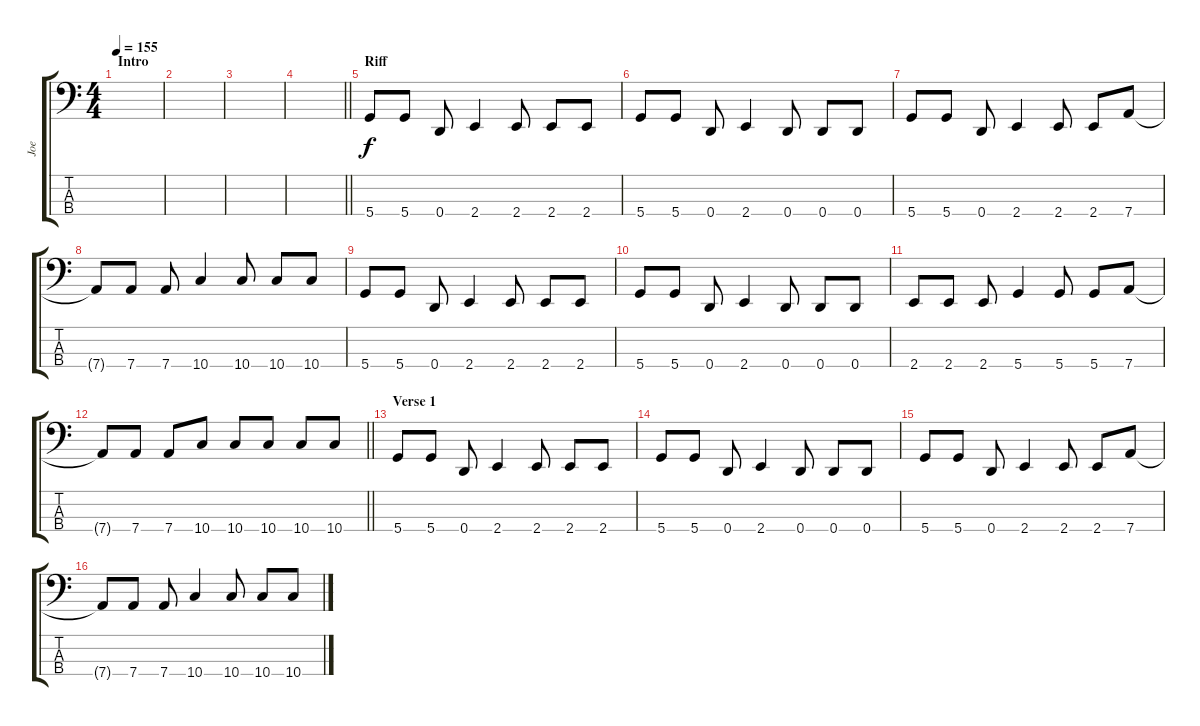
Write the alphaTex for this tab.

\track ("Joe" "Joe") {instrument electricbasspick}
\staff {score tabs}
\tuning (G2 D2 A1 D1) {hide}
\ts (4 4)
\section ("" "Intro")
\tempo 155
\clef f4
\ks c
|
|
|
\barLineRight lightlight
|
\section ("" "Riff")
5.4.8 5.4.8 0.4.8 2.4.4 2.4.8 2.4.8 2.4.8 |
5.4.8 5.4.8 0.4.8 2.4.4 0.4.8 0.4.8 0.4.8 |
5.4.8 5.4.8 0.4.8 2.4.4 2.4.8 2.4.8 7.4.8 |
7.4{t}.8 7.4.8 7.4.8 10.4.4 10.4.8 10.4.8 10.4.8 |
5.4.8 5.4.8 0.4.8 2.4.4 2.4.8 2.4.8 2.4.8 |
5.4.8 5.4.8 0.4.8 2.4.4 0.4.8 0.4.8 0.4.8 |
2.4.8 2.4.8 2.4.8 5.4.4 5.4.8 5.4.8 7.4.8 |
\barLineRight lightlight
7.4{t}.8 7.4.8 7.4.8 10.4.8 10.4.8 10.4.8 10.4.8 10.4.8 |
\section ("" "Verse 1")
5.4.8 5.4.8 0.4.8 2.4.4 2.4.8 2.4.8 2.4.8 |
5.4.8 5.4.8 0.4.8 2.4.4 0.4.8 0.4.8 0.4.8 |
5.4.8 5.4.8 0.4.8 2.4.4 2.4.8 2.4.8 7.4.8 |
7.4{t}.8 7.4.8 7.4.8 10.4.4 10.4.8 10.4.8 10.4.8
